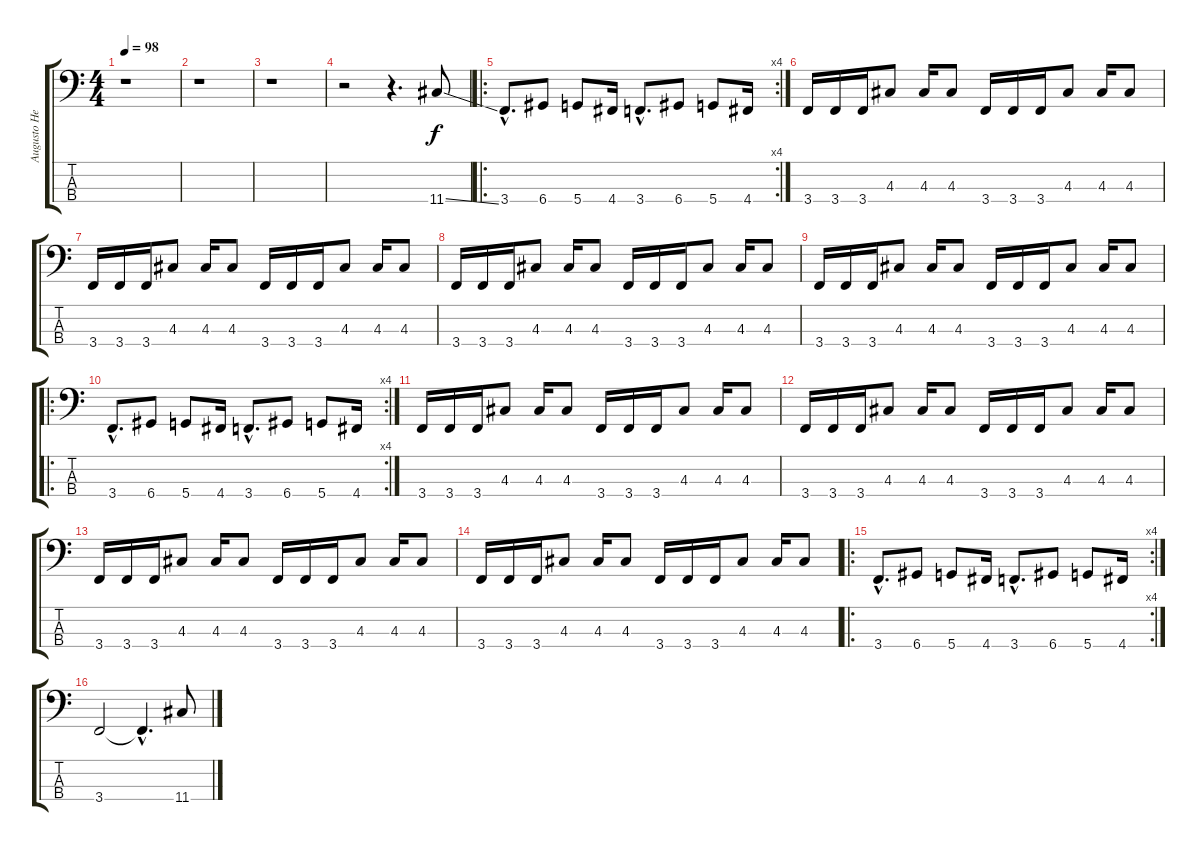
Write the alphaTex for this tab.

\track ("Augusto Hernández" "Augusto He") {instrument electricbassfinger}
\staff {score tabs}
\tuning (G2 D2 A1 D1) {hide}
\ts (4 4)
\tempo 98
\clef f4
\ks c
r.1{dy f instrument electricbassfinger} |
r.1 |
r.1 |
r.2 r.4{d} 11.4{ss}.8 |
\ro
\rc 4
3.4{hac}.8{d} 6.4.8 5.4.8 4.4.16 3.4{hac}.8{d} 6.4.8 5.4.8 4.4.16 |
3.4.16 3.4.16 3.4.16 4.3.8 4.3.16 4.3.8 3.4.16 3.4.16 3.4.16 4.3.8 4.3.16 4.3.8 |
3.4.16 3.4.16 3.4.16 4.3.8 4.3.16 4.3.8 3.4.16 3.4.16 3.4.16 4.3.8 4.3.16 4.3.8 |
3.4.16 3.4.16 3.4.16 4.3.8 4.3.16 4.3.8 3.4.16 3.4.16 3.4.16 4.3.8 4.3.16 4.3.8 |
3.4.16 3.4.16 3.4.16 4.3.8 4.3.16 4.3.8 3.4.16 3.4.16 3.4.16 4.3.8 4.3.16 4.3.8 |
\ro
\rc 4
3.4{hac}.8{d} 6.4.8 5.4.8 4.4.16 3.4{hac}.8{d} 6.4.8 5.4.8 4.4.16 |
3.4.16 3.4.16 3.4.16 4.3.8 4.3.16 4.3.8 3.4.16 3.4.16 3.4.16 4.3.8 4.3.16 4.3.8 |
3.4.16 3.4.16 3.4.16 4.3.8 4.3.16 4.3.8 3.4.16 3.4.16 3.4.16 4.3.8 4.3.16 4.3.8 |
3.4.16 3.4.16 3.4.16 4.3.8 4.3.16 4.3.8 3.4.16 3.4.16 3.4.16 4.3.8 4.3.16 4.3.8 |
3.4.16 3.4.16 3.4.16 4.3.8 4.3.16 4.3.8 3.4.16 3.4.16 3.4.16 4.3.8 4.3.16 4.3.8 |
\ro
\rc 4
3.4{hac}.8{d} 6.4.8 5.4.8 4.4.16 3.4{hac}.8{d} 6.4.8 5.4.8 4.4.16 |
3.4.2 3.4{hac t}.4{d} 11.4{ss}.8
